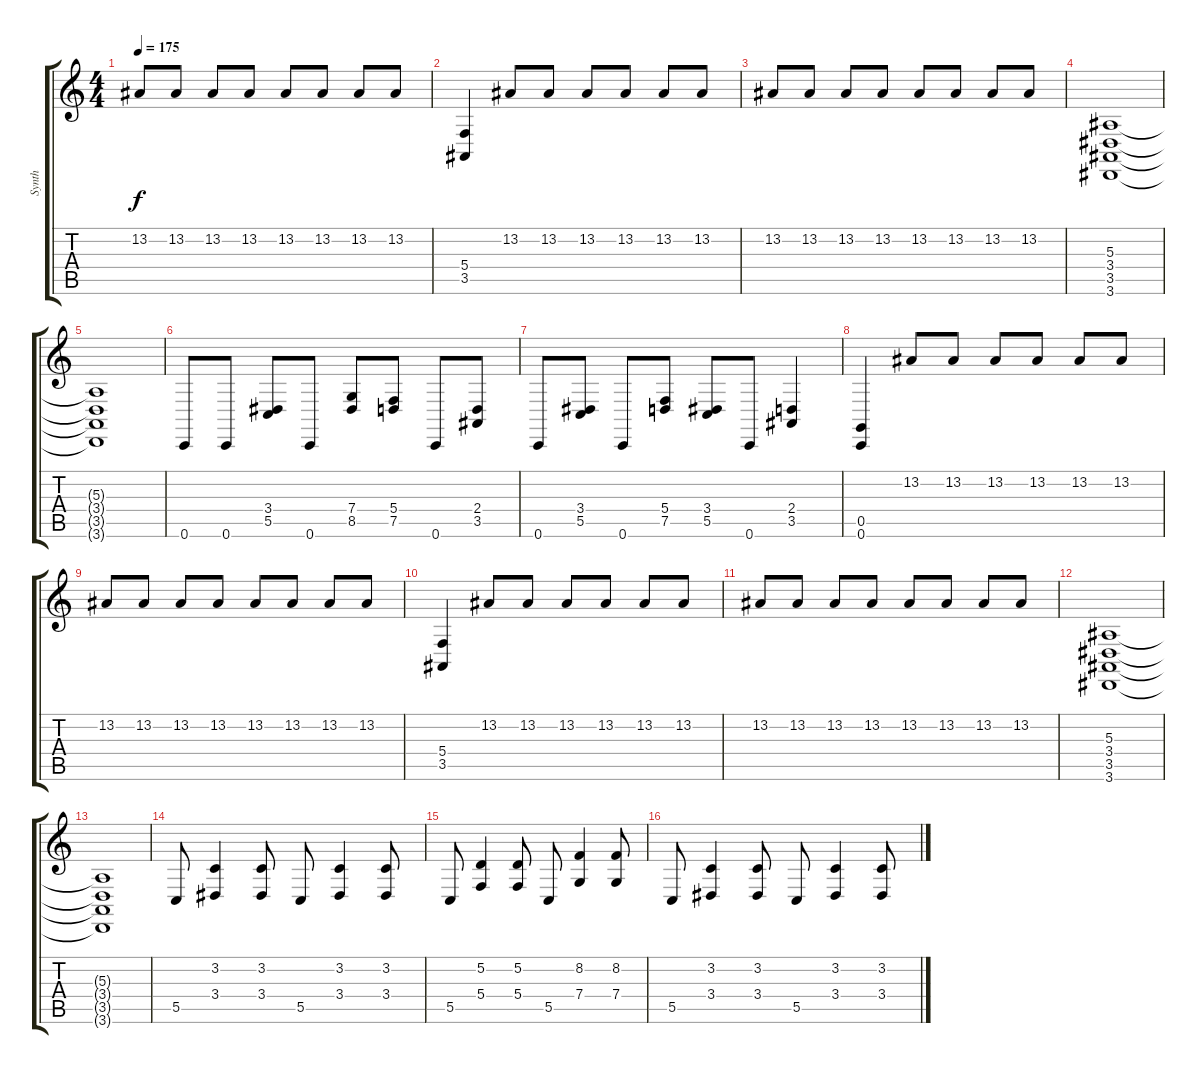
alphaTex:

\track ("Synth" "Synth") {instrument lead2sawtooth}
\staff {score tabs}
\tuning (D4 A3 F3 C3 G2 C2) {hide}
\ts (4 4)
\tempo 175
\clef g2
\ks c
13.2.8{dy f} 13.2.8 13.2.8 13.2.8 13.2.8 13.2.8 13.2.8 13.2.8 |
(5.4 3.5).4 13.2.8 13.2.8 13.2.8 13.2.8 13.2.8 13.2.8 |
13.2.8 13.2.8 13.2.8 13.2.8 13.2.8 13.2.8 13.2.8 13.2.8 |
(5.3 3.4 3.5 3.6).1 |
(5.3{t} 3.4{t} 3.5{t} 3.6{t}).1 |
0.6.8 0.6.8 (3.4 5.5).8 0.6.8 (7.4 8.5).8 (5.4 7.5).8 0.6.8 (2.4 3.5).8 |
0.6.8 (3.4 5.5).8 0.6.8 (5.4 7.5).8 (3.4 5.5).8 0.6.8 (2.4 3.5).4 |
(0.5 0.6).4 13.2.8 13.2.8 13.2.8 13.2.8 13.2.8 13.2.8 |
13.2.8 13.2.8 13.2.8 13.2.8 13.2.8 13.2.8 13.2.8 13.2.8 |
(5.4 3.5).4 13.2.8 13.2.8 13.2.8 13.2.8 13.2.8 13.2.8 |
13.2.8 13.2.8 13.2.8 13.2.8 13.2.8 13.2.8 13.2.8 13.2.8 |
(5.3 3.4 3.5 3.6).1 |
(5.3{t} 3.4{t} 3.5{t} 3.6{t}).1 |
5.5.8 (3.2 3.4).4 (3.2 3.4).8 5.5.8 (3.2 3.4).4 (3.2 3.4).8 |
5.5.8 (5.2 5.4).4 (5.2 5.4).8 5.5.8 (8.2 7.4).4 (8.2 7.4).8 |
5.5.8 (3.2 3.4).4 (3.2 3.4).8 5.5.8 (3.2 3.4).4 (3.2 3.4).8
